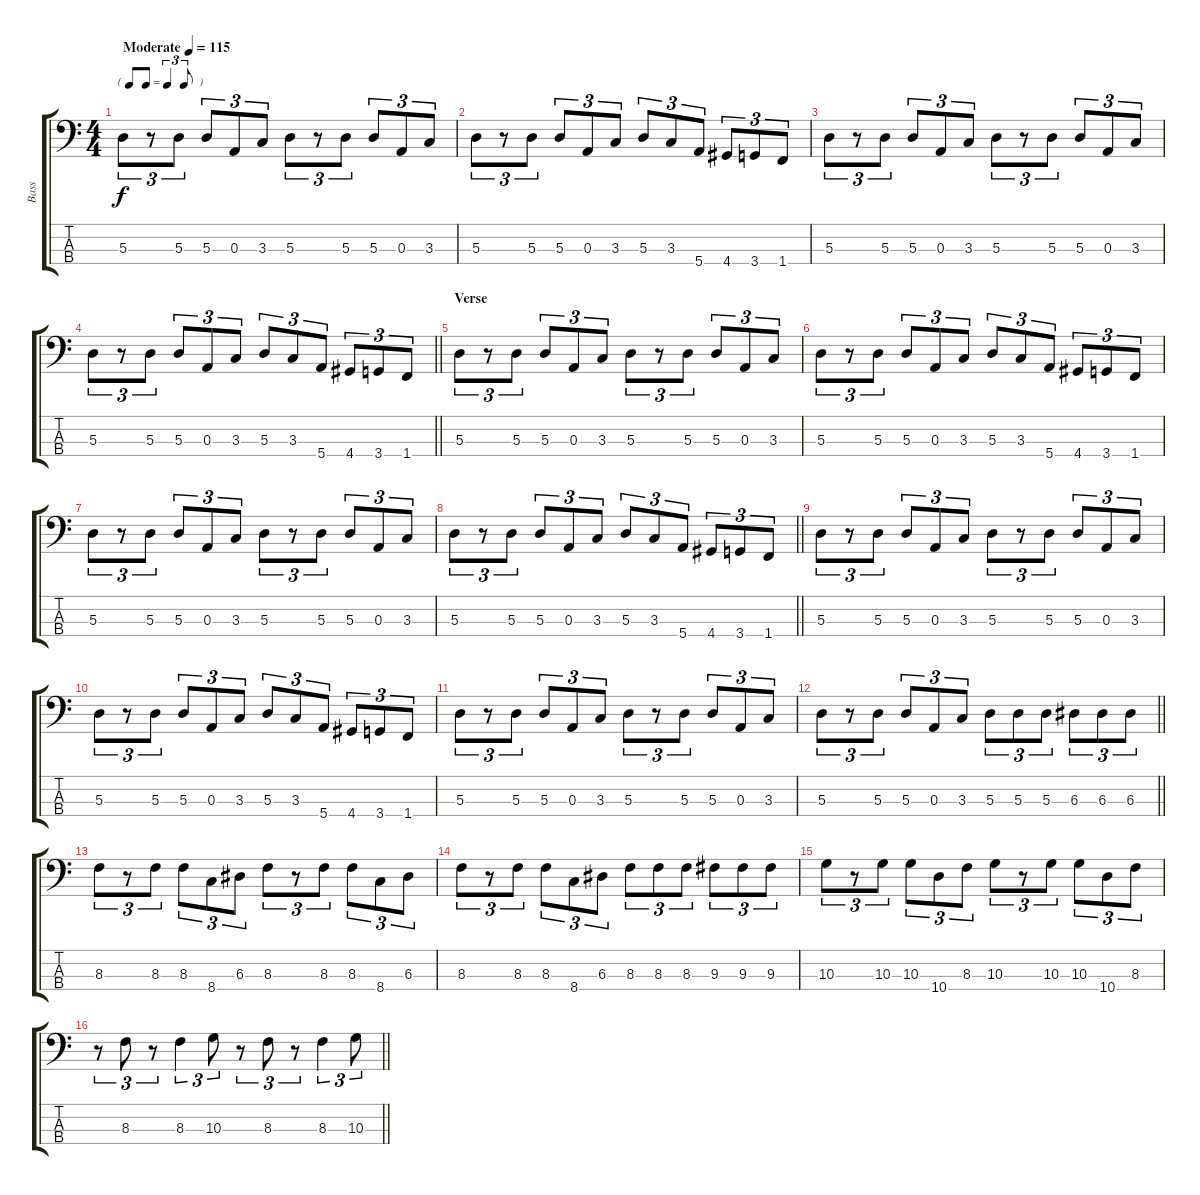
\track ("Bass" "Bass") {instrument electricbassfinger}
\staff {score tabs}
\tuning (G2 D2 A1 E1) {hide}
\ts (4 4)
\tf triplet8th
\tempo (115 "Moderate")
\clef f4
\ks c
5.3.8{tu (3 2) dy f instrument electricbassfinger} r.8{tu (3 2)} 5.3.8{tu (3 2)} 5.3.8{tu (3 2)} 0.3.8{tu (3 2)} 3.3.8{tu (3 2)} 5.3.8{tu (3 2)} r.8{tu (3 2)} 5.3.8{tu (3 2)} 5.3.8{tu (3 2)} 0.3.8{tu (3 2)} 3.3.8{tu (3 2)} |
5.3.8{tu (3 2)} r.8{tu (3 2)} 5.3.8{tu (3 2)} 5.3.8{tu (3 2)} 0.3.8{tu (3 2)} 3.3.8{tu (3 2)} 5.3.8{tu (3 2)} 3.3.8{tu (3 2)} 5.4.8{tu (3 2)} 4.4.8{tu (3 2)} 3.4.8{tu (3 2)} 1.4.8{tu (3 2)} |
5.3.8{tu (3 2)} r.8{tu (3 2)} 5.3.8{tu (3 2)} 5.3.8{tu (3 2)} 0.3.8{tu (3 2)} 3.3.8{tu (3 2)} 5.3.8{tu (3 2)} r.8{tu (3 2)} 5.3.8{tu (3 2)} 5.3.8{tu (3 2)} 0.3.8{tu (3 2)} 3.3.8{tu (3 2)} |
\barLineRight lightlight
5.3.8{tu (3 2)} r.8{tu (3 2)} 5.3.8{tu (3 2)} 5.3.8{tu (3 2)} 0.3.8{tu (3 2)} 3.3.8{tu (3 2)} 5.3.8{tu (3 2)} 3.3.8{tu (3 2)} 5.4.8{tu (3 2)} 4.4.8{tu (3 2)} 3.4.8{tu (3 2)} 1.4.8{tu (3 2)} |
\section ("" "Verse")
5.3.8{tu (3 2)} r.8{tu (3 2)} 5.3.8{tu (3 2)} 5.3.8{tu (3 2)} 0.3.8{tu (3 2)} 3.3.8{tu (3 2)} 5.3.8{tu (3 2)} r.8{tu (3 2)} 5.3.8{tu (3 2)} 5.3.8{tu (3 2)} 0.3.8{tu (3 2)} 3.3.8{tu (3 2)} |
5.3.8{tu (3 2)} r.8{tu (3 2)} 5.3.8{tu (3 2)} 5.3.8{tu (3 2)} 0.3.8{tu (3 2)} 3.3.8{tu (3 2)} 5.3.8{tu (3 2)} 3.3.8{tu (3 2)} 5.4.8{tu (3 2)} 4.4.8{tu (3 2)} 3.4.8{tu (3 2)} 1.4.8{tu (3 2)} |
5.3.8{tu (3 2)} r.8{tu (3 2)} 5.3.8{tu (3 2)} 5.3.8{tu (3 2)} 0.3.8{tu (3 2)} 3.3.8{tu (3 2)} 5.3.8{tu (3 2)} r.8{tu (3 2)} 5.3.8{tu (3 2)} 5.3.8{tu (3 2)} 0.3.8{tu (3 2)} 3.3.8{tu (3 2)} |
\barLineRight lightlight
5.3.8{tu (3 2)} r.8{tu (3 2)} 5.3.8{tu (3 2)} 5.3.8{tu (3 2)} 0.3.8{tu (3 2)} 3.3.8{tu (3 2)} 5.3.8{tu (3 2)} 3.3.8{tu (3 2)} 5.4.8{tu (3 2)} 4.4.8{tu (3 2)} 3.4.8{tu (3 2)} 1.4.8{tu (3 2)} |
5.3.8{tu (3 2)} r.8{tu (3 2)} 5.3.8{tu (3 2)} 5.3.8{tu (3 2)} 0.3.8{tu (3 2)} 3.3.8{tu (3 2)} 5.3.8{tu (3 2)} r.8{tu (3 2)} 5.3.8{tu (3 2)} 5.3.8{tu (3 2)} 0.3.8{tu (3 2)} 3.3.8{tu (3 2)} |
5.3.8{tu (3 2)} r.8{tu (3 2)} 5.3.8{tu (3 2)} 5.3.8{tu (3 2)} 0.3.8{tu (3 2)} 3.3.8{tu (3 2)} 5.3.8{tu (3 2)} 3.3.8{tu (3 2)} 5.4.8{tu (3 2)} 4.4.8{tu (3 2)} 3.4.8{tu (3 2)} 1.4.8{tu (3 2)} |
5.3.8{tu (3 2)} r.8{tu (3 2)} 5.3.8{tu (3 2)} 5.3.8{tu (3 2)} 0.3.8{tu (3 2)} 3.3.8{tu (3 2)} 5.3.8{tu (3 2)} r.8{tu (3 2)} 5.3.8{tu (3 2)} 5.3.8{tu (3 2)} 0.3.8{tu (3 2)} 3.3.8{tu (3 2)} |
\barLineRight lightlight
5.3.8{tu (3 2)} r.8{tu (3 2)} 5.3.8{tu (3 2)} 5.3.8{tu (3 2)} 0.3.8{tu (3 2)} 3.3.8{tu (3 2)} 5.3.8{tu (3 2)} 5.3.8{tu (3 2)} 5.3.8{tu (3 2)} 6.3.8{tu (3 2)} 6.3.8{tu (3 2)} 6.3.8{tu (3 2)} |
8.3.8{tu (3 2)} r.8{tu (3 2)} 8.3.8{tu (3 2)} 8.3.8{tu (3 2)} 8.4.8{tu (3 2)} 6.3.8{tu (3 2)} 8.3.8{tu (3 2)} r.8{tu (3 2)} 8.3.8{tu (3 2)} 8.3.8{tu (3 2)} 8.4.8{tu (3 2)} 6.3.8{tu (3 2)} |
8.3.8{tu (3 2)} r.8{tu (3 2)} 8.3.8{tu (3 2)} 8.3.8{tu (3 2)} 8.4.8{tu (3 2)} 6.3.8{tu (3 2)} 8.3.8{tu (3 2)} 8.3.8{tu (3 2)} 8.3.8{tu (3 2)} 9.3.8{tu (3 2)} 9.3.8{tu (3 2)} 9.3.8{tu (3 2)} |
10.3.8{tu (3 2)} r.8{tu (3 2)} 10.3.8{tu (3 2)} 10.3.8{tu (3 2)} 10.4.8{tu (3 2)} 8.3.8{tu (3 2)} 10.3.8{tu (3 2)} r.8{tu (3 2)} 10.3.8{tu (3 2)} 10.3.8{tu (3 2)} 10.4.8{tu (3 2)} 8.3.8{tu (3 2)} |
\barLineRight lightlight
r.8{tu (3 2)} 8.3.8{tu (3 2)} r.8{tu (3 2)} 8.3.4{tu (3 2)} 10.3.8{tu (3 2)} r.8{tu (3 2)} 8.3.8{tu (3 2)} r.8{tu (3 2)} 8.3.4{tu (3 2)} 10.3.8{tu (3 2)}
